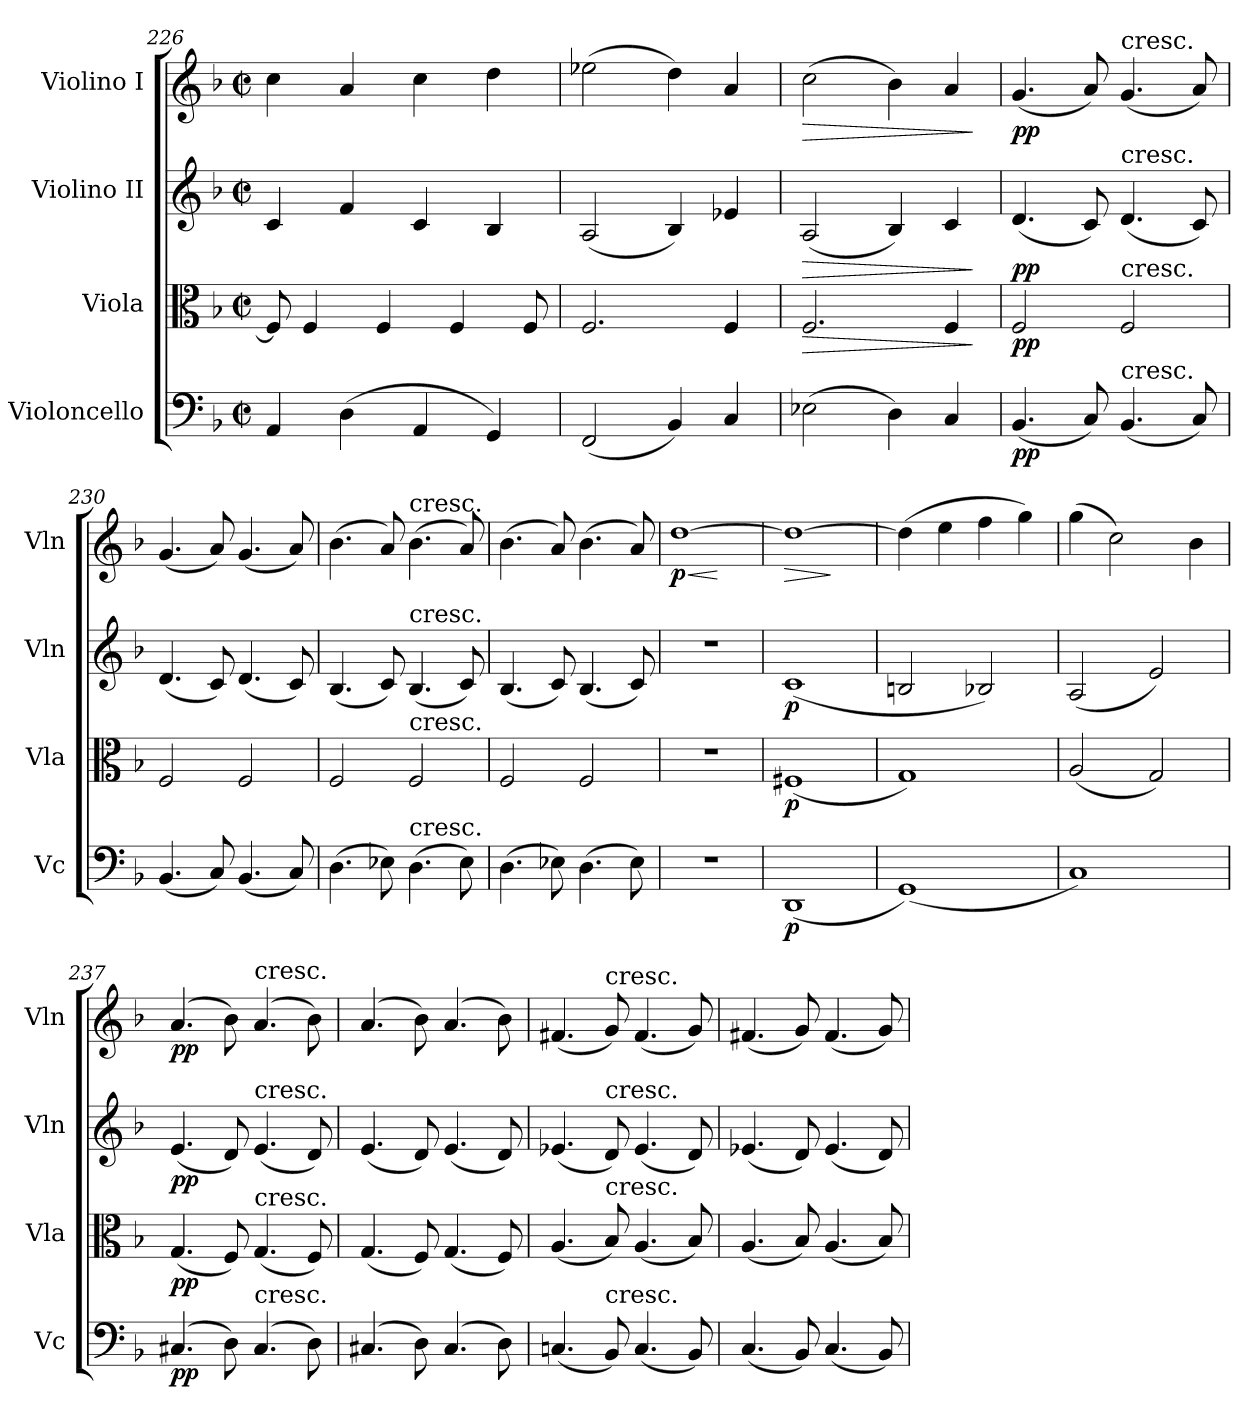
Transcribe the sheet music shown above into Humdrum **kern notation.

**kern	**dynam	**kern	**dynam	**kern	**dynam	**kern	**dynam
*part4	*part4	*part3	*part3	*part2	*part2	*part1	*part1
*staff4	*staff4	*staff3	*staff3	*staff2	*staff2	*staff1	*staff1
*I"Violoncello	*	*I"Viola	*	*I"Violino II	*	*I"Violino I	*
*I'Vc	*	*I'Vla	*	*I'Vln	*	*I'Vln	*
*clefF4	*	*clefC3	*	*clefG2	*	*clefG2	*
*k[b-]	*	*k[b-]	*	*k[b-]	*	*k[b-]	*
*M2/2	*	*M2/2	*	*M2/2	*	*M2/2	*
*met(c|)	*	*met(c|)	*	*met(c|)	*	*met(c|)	*
=226	=226	=226	=226	=226	=226	=226	=226
4AA/	.	8F/]	.	4c/	.	4cc\	.
.	.	4F/	.	.	.	.	.
(4D\	.	.	.	4f/	.	4a/	.
.	.	4F/	.	.	.	.	.
4AA/	.	.	.	4c/	.	4cc\	.
.	.	4F/	.	.	.	.	.
4GG/)	.	.	.	4B-/	.	4dd\	.
.	.	8F/	.	.	.	.	.
=227	=227	=227	=227	=227	=227	=227	=227
(2FF/	.	2.F/	.	(2A/	.	(2ee-X\	.
4BB-/)	.	.	.	4B-/)	.	4dd\)	.
4C/	.	4F/	.	4e-X/	.	4a/	.
=228	=228	=228	=228	=228	=228	=228	=228
!	!	!	!LO:HP:b	!	!LO:HP:b	!	!LO:HP:b
(2E-X\	.	2.F/	>	(2A/	>	(2cc\	>
4D\)	.	.	.	4B-/)	.	4b-\)	.
4C/	.	4F/	.	4c/	.	4a/	.
.	.	.	]	.	]	.	]
=229	=229	=229	=229	=229	=229	=229	=229
!	!LO:DY:b	!	!LO:DY:b	!	!LO:DY:b	!	!LO:DY:b
(4.BB-/	pp	2F/	pp	(4.d/	pp	(4.g/	pp
8C/)	.	.	.	8c/)	.	8a/)	.
!	!	!	!	!	!	!LO:TX:a:t=cresc.	!
!	!	!	!	!LO:TX:a:t=cresc.	!	!	!
!	!	!LO:TX:a:t=cresc.	!	!	!	!	!
!LO:TX:a:t=cresc.	!	!	!	!	!	!	!
(4.BB-/	.	2F/	.	(4.d/	.	(4.g/	.
8C/)	.	.	.	8c/)	.	8a/)	.
=230	=230	=230	=230	=230	=230	=230	=230
(4.BB-/	.	2F/	.	(4.d/	.	(4.g/	.
8C/)	.	.	.	8c/)	.	8a/)	.
(4.BB-/	.	2F/	.	(4.d/	.	(4.g/	.
8C/)	.	.	.	8c/)	.	8a/)	.
=231	=231	=231	=231	=231	=231	=231	=231
(4.D\	.	2F/	.	(4.B-/	.	(4.b-\	.
8E-X\)	.	.	.	8c/)	.	8a/)	.
!	!	!	!	!	!	!LO:TX:a:t=cresc.	!
!	!	!	!	!LO:TX:a:t=cresc.	!	!	!
!	!	!LO:TX:a:t=cresc.	!	!	!	!	!
!LO:TX:a:t=cresc.	!	!	!	!	!	!	!
(4.D\	.	2F/	.	(4.B-/	.	(4.b-\	.
8E-\)	.	.	.	8c/)	.	8a/)	.
!!LO:PB:g=z
=232	=232	=232	=232	=232	=232	=232	=232
(4.D\	.	2F/	.	(4.B-/	.	(4.b-\	.
8E-X\)	.	.	.	8c/)	.	8a/)	.
(4.D\	.	2F/	.	(4.B-/	.	(4.b-\	.
8E-\)	.	.	.	8c/)	.	8a/)	.
=233	=233	=233	=233	=233	=233	=233	=233
!	!	!	!	!	!	!	!LO:HP:b
!	!	!	!	!	!	!	!LO:DY:n=1:b
1r	.	1r	.	1r	.	[1dd	< p
.	.	.	.	.	.	.	[
=234	=234	=234	=234	=234	=234	=234	=234
!	!LO:DY:b	!	!LO:DY:b	!	!LO:DY:b	!	!LO:HP:b
(1DD	p	(1F#X	p	(1c	p	1dd_	>
.	.	.	.	.	.	.	]
=235	=235	=235	=235	=235	=235	=235	=235
(1GG)	.	1G)	.	2Bn/	.	(4dd\]	.
.	.	.	.	.	.	4ee\	.
.	.	.	.	2B-X/)	.	4ff\	.
.	.	.	.	.	.	4gg\)	.
=236	=236	=236	=236	=236	=236	=236	=236
1C)	.	(2A/	.	(2A/	.	(4gg\	.
.	.	.	.	.	.	2cc\)	.
.	.	2G/)	.	2e/)	.	.	.
.	.	.	.	.	.	4b-\	.
=237	=237	=237	=237	=237	=237	=237	=237
!	!LO:DY:b	!	!LO:DY:b	!	!LO:DY:b	!	!LO:DY:b
(4.C#X/	pp	(4.G/	pp	(4.e/	pp	(4.a/	pp
8D\)	.	8F/)	.	8d/)	.	8b-\)	.
!	!	!	!	!	!	!LO:TX:a:t=cresc.	!
!	!	!	!	!LO:TX:a:t=cresc.	!	!	!
!	!	!LO:TX:a:t=cresc.	!	!	!	!	!
!LO:TX:a:t=cresc.	!	!	!	!	!	!	!
(4.C#/	.	(4.G/	.	(4.e/	.	(4.a/	.
8D\)	.	8F/)	.	8d/)	.	8b-\)	.
=238	=238	=238	=238	=238	=238	=238	=238
(4.C#X/	.	(4.G/	.	(4.e/	.	(4.a/	.
8D\)	.	8F/)	.	8d/)	.	8b-\)	.
(4.C#/	.	(4.G/	.	(4.e/	.	(4.a/	.
8D\)	.	8F/)	.	8d/)	.	8b-\)	.
=239	=239	=239	=239	=239	=239	=239	=239
(4.Cn/	.	(4.A/	.	(4.e-X/	.	(4.f#X/	.
!	!	!	!	!	!	!LO:TX:a:t=cresc.	!
!	!	!	!	!LO:TX:a:t=cresc.	!	!	!
!	!	!LO:TX:a:t=cresc.	!	!	!	!	!
!LO:TX:a:t=cresc.	!	!	!	!	!	!	!
8BB-/)	.	8B-/)	.	8d/)	.	8g/)	.
(4.C/	.	(4.A/	.	(4.e-/	.	(4.f#/	.
8BB-/)	.	8B-/)	.	8d/)	.	8g/)	.
!!LO:LB:g=z
=240	=240	=240	=240	=240	=240	=240	=240
(4.C/	.	(4.A/	.	(4.e-X/	.	(4.f#X/	.
8BB-/)	.	8B-/)	.	8d/)	.	8g/)	.
(4.C/	.	(4.A/	.	(4.e-/	.	(4.f#/	.
8BB-/)	.	8B-/)	.	8d/)	.	8g/)	.
=	=	=	=	=	=	=	=
*-	*-	*-	*-	*-	*-	*-	*-
